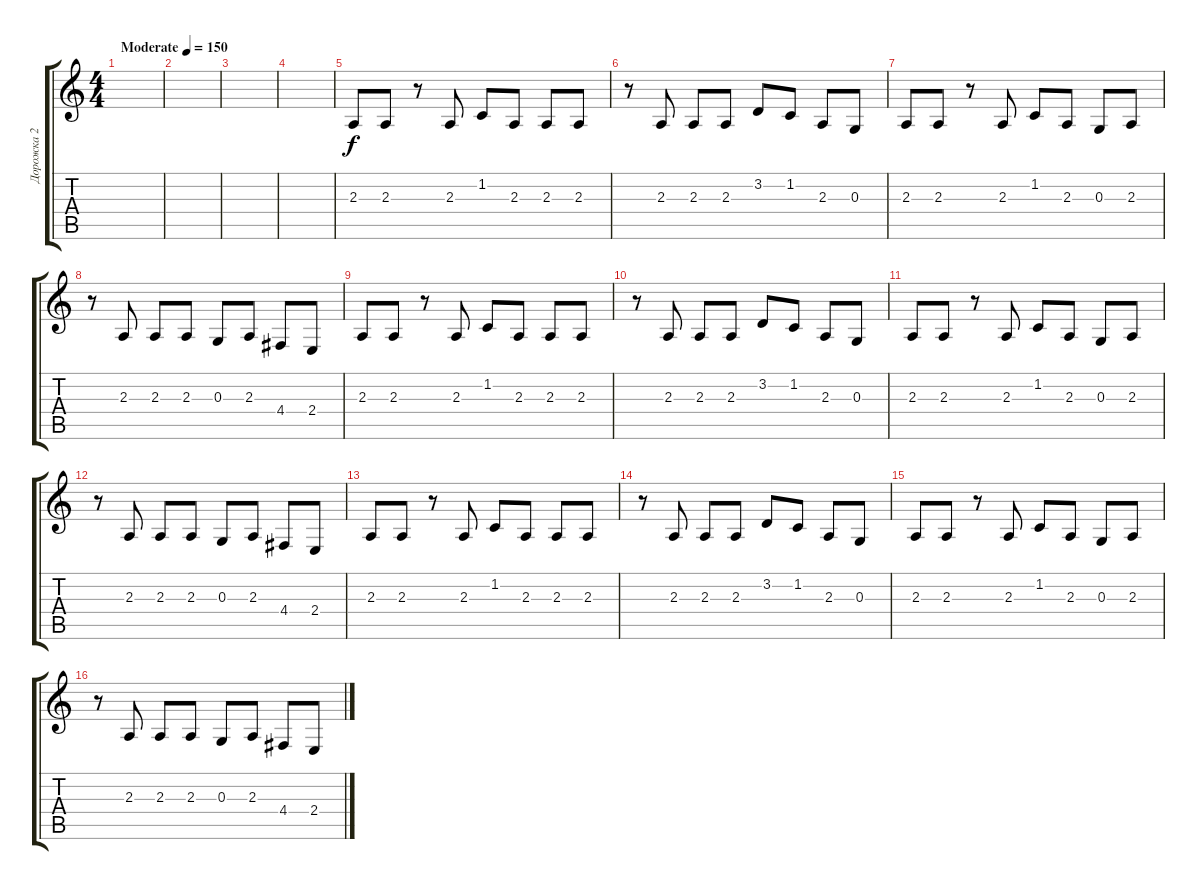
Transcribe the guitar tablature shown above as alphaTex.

\track ("Дорожка 2" "Дорожка 2") {instrument sopranosax}
\staff {score tabs}
\tuning (E4 B3 G3 D3 A2 E2) {hide}
\ts (4 4)
\tempo (150 "Moderate")
\clef g2
\ks c
|
|
|
|
2.3.8 2.3.8 r.8 2.3.8 1.2.8 2.3.8 2.3.8 2.3.8 |
r.8 2.3.8 2.3.8 2.3.8 3.2.8 1.2.8 2.3.8 0.3.8 |
2.3.8 2.3.8 r.8 2.3.8 1.2.8 2.3.8 0.3.8 2.3.8 |
r.8 2.3.8 2.3.8 2.3.8 0.3.8 2.3.8 4.4.8 2.4.8 |
2.3.8 2.3.8 r.8 2.3.8 1.2.8 2.3.8 2.3.8 2.3.8 |
r.8 2.3.8 2.3.8 2.3.8 3.2.8 1.2.8 2.3.8 0.3.8 |
2.3.8 2.3.8 r.8 2.3.8 1.2.8 2.3.8 0.3.8 2.3.8 |
r.8 2.3.8 2.3.8 2.3.8 0.3.8 2.3.8 4.4.8 2.4.8 |
2.3.8 2.3.8 r.8 2.3.8 1.2.8 2.3.8 2.3.8 2.3.8 |
r.8 2.3.8 2.3.8 2.3.8 3.2.8 1.2.8 2.3.8 0.3.8 |
2.3.8 2.3.8 r.8 2.3.8 1.2.8 2.3.8 0.3.8 2.3.8 |
r.8 2.3.8 2.3.8 2.3.8 0.3.8 2.3.8 4.4.8 2.4.8
